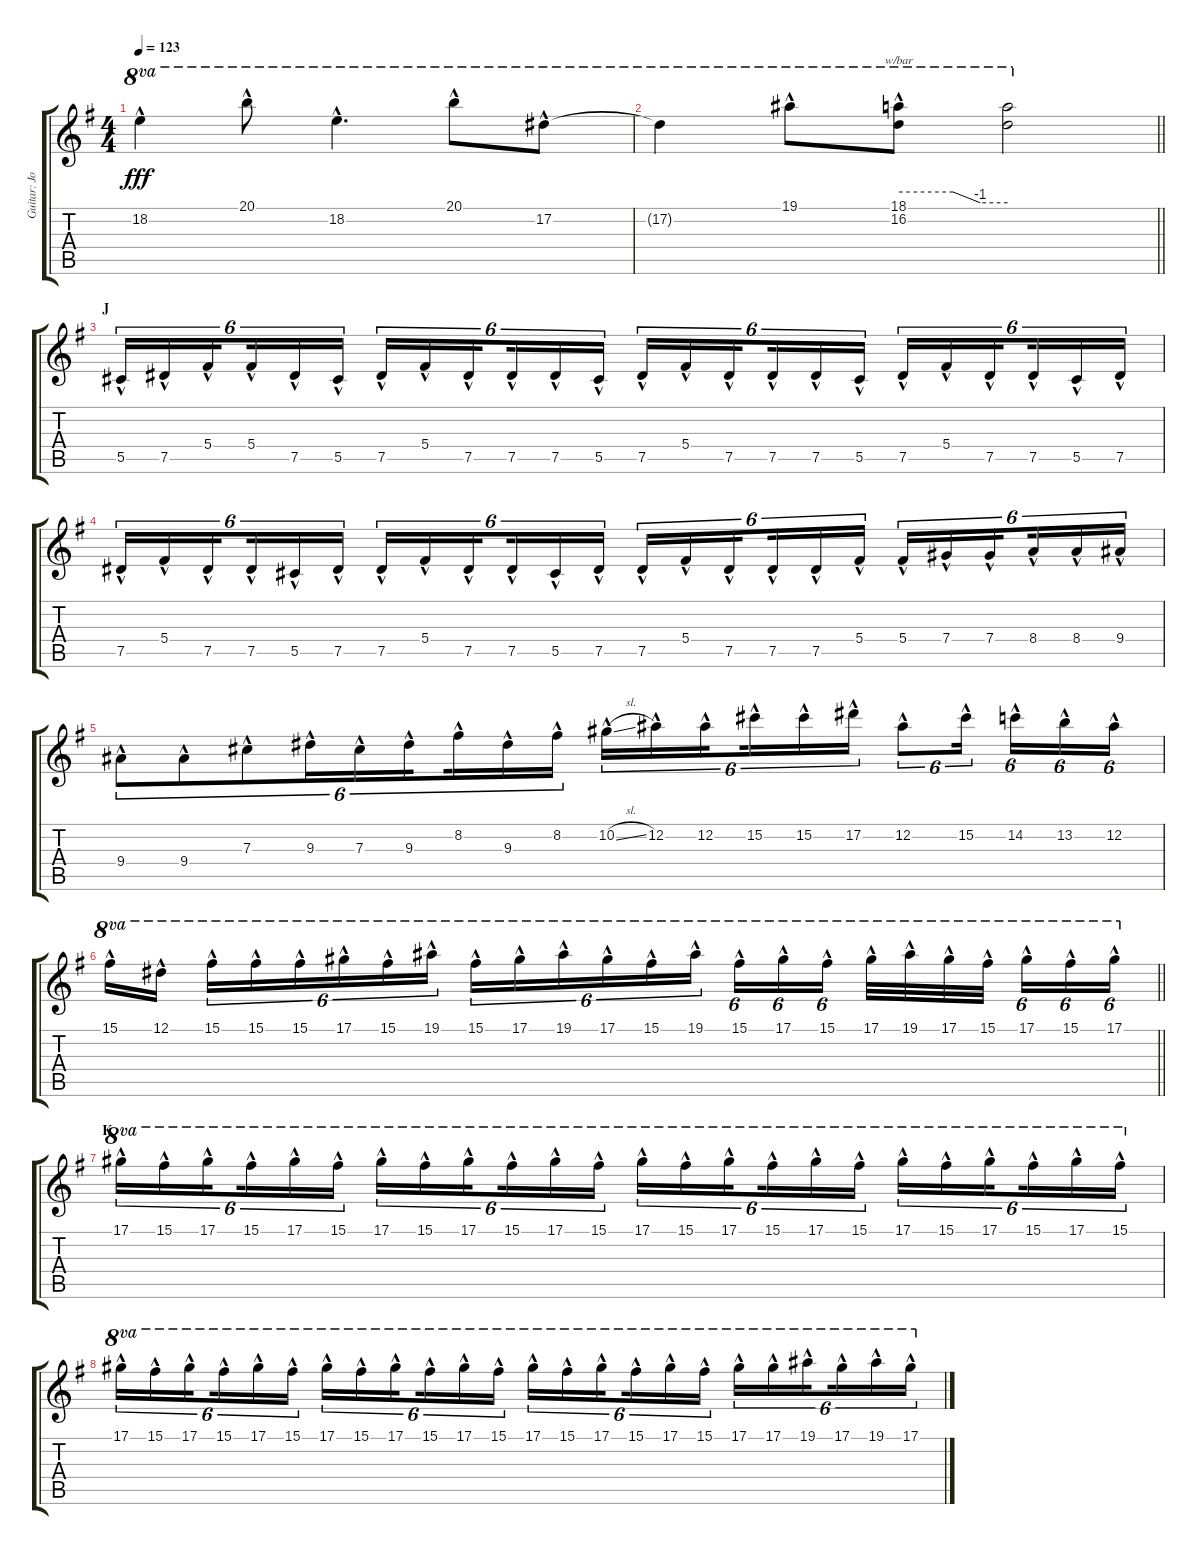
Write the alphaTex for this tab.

\track ("Guitar: Jon" "Guitar: Jo") {instrument distortionguitar}
\staff {score tabs}
\tuning (Eb4 Bb3 Gb3 Db3 Ab2 Eb2) {hide}
\ts (4 4)
\tempo 123
\clef g2
\ks g
18.2{hac}.4{ot 8va dy fff} 20.1{hac}.8{ot 8va} 18.2{hac}.4{d ot 8va} 20.1{hac}.8{ot 8va} 17.2{hac}.8{ot 8va} |
\barLineRight lightlight
17.2{t}.4{ot 8va} 19.1{hac}.8{ot 8va} (18.1{hac} 16.2{hac}).8{tbe (custom default 0 0 30 0 45 -4 60 -4) ot 8va} (18.1{t} 16.2{t}).2{ot 8va} |
\section ("" "J")
5.5{hac}.16{tu (6 4)} 7.5{hac}.16{tu (6 4)} 5.4{hac}.16{tu (6 4) beam splitsecondary} 5.4{hac}.16{tu (6 4)} 7.5{hac}.16{tu (6 4)} 5.5{hac}.16{tu (6 4)} 7.5{hac}.16{tu (6 4)} 5.4{hac}.16{tu (6 4)} 7.5{hac}.16{tu (6 4) beam splitsecondary} 7.5{hac}.16{tu (6 4)} 7.5{hac}.16{tu (6 4)} 5.5{hac}.16{tu (6 4)} 7.5{hac}.16{tu (6 4)} 5.4{hac}.16{tu (6 4)} 7.5{hac}.16{tu (6 4) beam splitsecondary} 7.5{hac}.16{tu (6 4)} 7.5{hac}.16{tu (6 4)} 5.5{hac}.16{tu (6 4)} 7.5{hac}.16{tu (6 4)} 5.4{hac}.16{tu (6 4)} 7.5{hac}.16{tu (6 4) beam splitsecondary} 7.5{hac}.16{tu (6 4)} 5.5{hac}.16{tu (6 4)} 7.5{hac}.16{tu (6 4)} |
7.5{hac}.16{tu (6 4)} 5.4{hac}.16{tu (6 4)} 7.5{hac}.16{tu (6 4) beam splitsecondary} 7.5{hac}.16{tu (6 4)} 5.5{hac}.16{tu (6 4)} 7.5{hac}.16{tu (6 4)} 7.5{hac}.16{tu (6 4)} 5.4{hac}.16{tu (6 4)} 7.5{hac}.16{tu (6 4) beam splitsecondary} 7.5{hac}.16{tu (6 4)} 5.5{hac}.16{tu (6 4)} 7.5{hac}.16{tu (6 4)} 7.5{hac}.16{tu (6 4)} 5.4{hac}.16{tu (6 4)} 7.5{hac}.16{tu (6 4) beam splitsecondary} 7.5{hac}.16{tu (6 4)} 7.5{hac}.16{tu (6 4)} 5.4{hac}.16{tu (6 4)} 5.4{hac}.16{tu (6 4)} 7.4{hac}.16{tu (6 4)} 7.4{hac}.16{tu (6 4) beam splitsecondary} 8.4{hac}.16{tu (6 4)} 8.4{hac}.16{tu (6 4)} 9.4{hac}.16{tu (6 4)} |
9.4{hac}.8{tu (6 4)} 9.4{hac}.8{tu (6 4)} 7.3{hac}.8{tu (6 4)} 9.3{hac}.16{tu (6 4)} 7.3{hac}.16{tu (6 4)} 9.3{hac}.16{tu (6 4) beam splitsecondary} 8.2{hac}.16{tu (6 4)} 9.3{hac}.16{tu (6 4)} 8.2{hac}.16{tu (6 4)} 10.2{sl hac}.16{tu (6 4)} 12.2{hac}.16{tu (6 4)} 12.2{hac}.16{tu (6 4) beam splitsecondary} 15.2{hac}.16{tu (6 4)} 15.2{hac}.16{tu (6 4)} 17.2{hac}.16{tu (6 4)} 12.2{hac}.8{tu (6 4)} 15.2{hac}.16{tu (6 4) beam splitsecondary} 14.2{hac}.16{tu (6 4)} 13.2{hac}.16{tu (6 4)} 12.2{hac}.16{tu (6 4)} |
\barLineRight lightlight
15.1{hac}.16{ot 8va} 12.1{hac}.16{ot 8va beam splitsecondary} 15.1{hac}.16{tu (6 4) ot 8va} 15.1{hac}.16{tu (6 4) ot 8va} 15.1{hac}.16{tu (6 4) ot 8va} 17.1{hac}.16{tu (6 4) ot 8va} 15.1{hac}.16{tu (6 4) ot 8va} 19.1{hac}.16{tu (6 4) ot 8va beam splitsecondary} 15.1{hac}.16{tu (6 4) ot 8va} 17.1{hac}.16{tu (6 4) ot 8va} 19.1{hac}.16{tu (6 4) ot 8va} 17.1{hac}.16{tu (6 4) ot 8va} 15.1{hac}.16{tu (6 4) ot 8va} 19.1{hac}.16{tu (6 4) ot 8va beam splitsecondary} 15.1{hac}.16{tu (6 4) ot 8va} 17.1{hac}.16{tu (6 4) ot 8va} 15.1{hac}.16{tu (6 4) ot 8va} 17.1{hac}.32{ot 8va} 19.1{hac}.32{ot 8va} 17.1{hac}.32{ot 8va} 15.1{hac}.32{ot 8va beam splitsecondary} 17.1{hac}.16{tu (6 4) ot 8va} 15.1{hac}.16{tu (6 4) ot 8va} 17.1{hac}.16{tu (6 4) ot 8va} |
\section ("" "K")
17.1{hac}.16{tu (6 4) ot 8va balance 16} 15.1{hac}.16{tu (6 4) ot 8va} 17.1{hac}.16{tu (6 4) ot 8va beam splitsecondary} 15.1{hac}.16{tu (6 4) ot 8va} 17.1{hac}.16{tu (6 4) ot 8va} 15.1{hac}.16{tu (6 4) ot 8va} 17.1{hac}.16{tu (6 4) ot 8va} 15.1{hac}.16{tu (6 4) ot 8va} 17.1{hac}.16{tu (6 4) ot 8va beam splitsecondary} 15.1{hac}.16{tu (6 4) ot 8va} 17.1{hac}.16{tu (6 4) ot 8va} 15.1{hac}.16{tu (6 4) ot 8va} 17.1{hac}.16{tu (6 4) ot 8va} 15.1{hac}.16{tu (6 4) ot 8va} 17.1{hac}.16{tu (6 4) ot 8va beam splitsecondary} 15.1{hac}.16{tu (6 4) ot 8va} 17.1{hac}.16{tu (6 4) ot 8va} 15.1{hac}.16{tu (6 4) ot 8va} 17.1{hac}.16{tu (6 4) ot 8va} 15.1{hac}.16{tu (6 4) ot 8va} 17.1{hac}.16{tu (6 4) ot 8va beam splitsecondary} 15.1{hac}.16{tu (6 4) ot 8va} 17.1{hac}.16{tu (6 4) ot 8va} 15.1{hac}.16{tu (6 4) ot 8va} |
17.1{hac}.16{tu (6 4) ot 8va} 15.1{hac}.16{tu (6 4) ot 8va} 17.1{hac}.16{tu (6 4) ot 8va beam splitsecondary} 15.1{hac}.16{tu (6 4) ot 8va} 17.1{hac}.16{tu (6 4) ot 8va} 15.1{hac}.16{tu (6 4) ot 8va} 17.1{hac}.16{tu (6 4) ot 8va} 15.1{hac}.16{tu (6 4) ot 8va} 17.1{hac}.16{tu (6 4) ot 8va beam splitsecondary} 15.1{hac}.16{tu (6 4) ot 8va} 17.1{hac}.16{tu (6 4) ot 8va} 15.1{hac}.16{tu (6 4) ot 8va} 17.1{hac}.16{tu (6 4) ot 8va} 15.1{hac}.16{tu (6 4) ot 8va} 17.1{hac}.16{tu (6 4) ot 8va beam splitsecondary} 15.1{hac}.16{tu (6 4) ot 8va} 17.1{hac}.16{tu (6 4) ot 8va} 15.1{hac}.16{tu (6 4) ot 8va} 17.1{hac}.16{tu (6 4) ot 8va} 17.1{hac}.16{tu (6 4) ot 8va} 19.1{hac}.16{tu (6 4) ot 8va beam splitsecondary} 17.1{hac}.16{tu (6 4) ot 8va} 19.1{hac}.16{tu (6 4) ot 8va} 17.1{hac}.16{tu (6 4) ot 8va}
